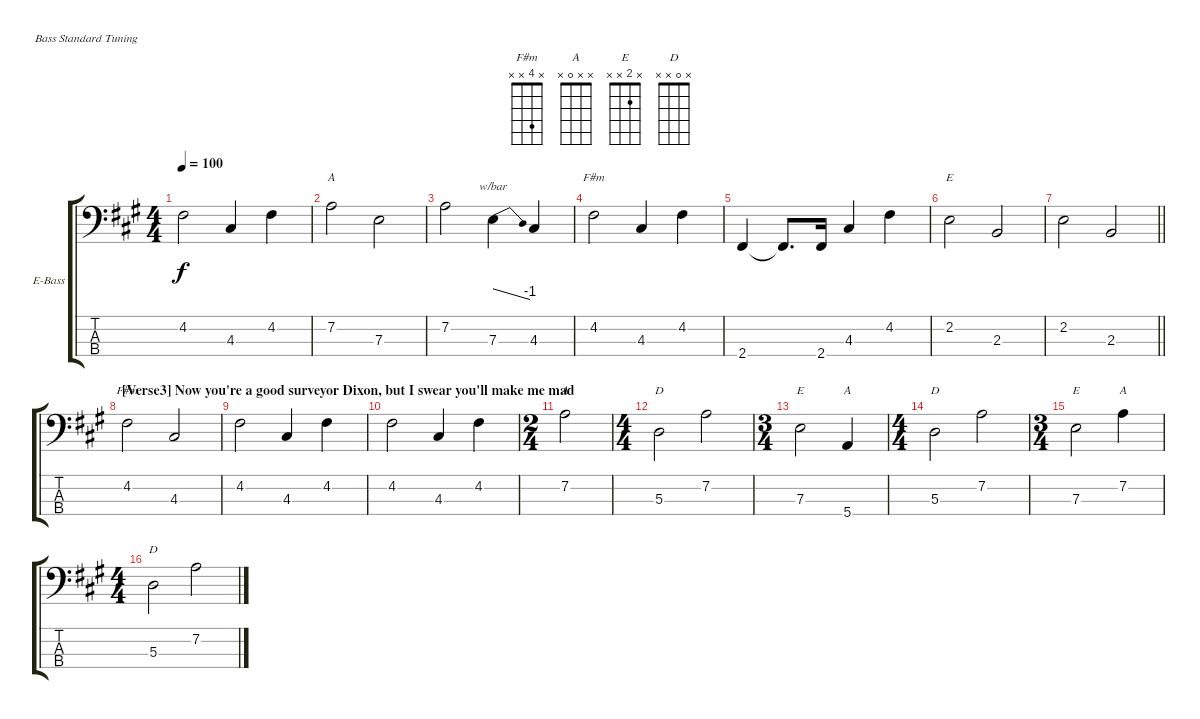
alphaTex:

\bracketExtendMode groupsimilarinstruments
\firstSystemTrackNameOrientation horizontal
\otherSystemsTrackNameOrientation horizontal
\track ("Electric Bass" "E-Bass") {instrument electricbassfinger}
\staff {score tabs}
\tuning (G2 D2 A1 E1)
\chord ("F#m" x 4 x x)
\chord ("A" 2 x x x)
\chord ("E" x 2 x x)
\chord ("D" x 0 x x)
\chord ("A" x x 0 x)
\ts (4 4)
\tempo 100
\clef f4
\scale
0.333333
\ks f#minor
4.2.2{dy f} 4.3.4 4.2.4 |
\scale
0.333333 7.2.2{ch "A"} 7.3.2 |
\scale
0.333333 7.2.2 7.3.4{tbe (dive default 37.8 0 59.4 -4)} 4.3.4 |
\scale
0.333333 4.2.2{ch "F#m"} 4.3.4 4.2.4 |
\scale
0.333333 2.4.4 2.4{t}.8{d} 2.4.16 4.3.4 4.2.4 |
\scale
0.333333 2.2.2{ch "E"} 2.3.2 |
\scale
0.313131
\barLineRight lightlight
2.2.2 2.3.2 |
\section ("" "[Verse3] Now you're a good surveyor Dixon, but I swear you'll make me mad")
\scale
0.373737 4.2.2{ch "F#m"} 4.3.2 |
\scale
0.313131 4.2.2 4.3.4 4.2.4 |
\scale
0.209459 4.2.2 4.3.4 4.2.4 |
\ts (2 4)
\scale
0.39527 7.2.2{ch "A"} |
\ts (4 4)
\scale
0.39527 5.3.2{ch "D"} 7.2.2 |
\ts (3 4)
\scale
0.333333 7.3.2{ch "E"} 5.4.4{ch "A"} |
\ts (4 4)
\scale
0.333333 5.3.2{ch "D"} 7.2.2 |
\ts (3 4)
\scale
0.333333 7.3.2{ch "E"} 7.2.4{ch "A"} |
\ts (4 4)
\scale
0.333333 5.3.2{ch "D"} 7.2.2
